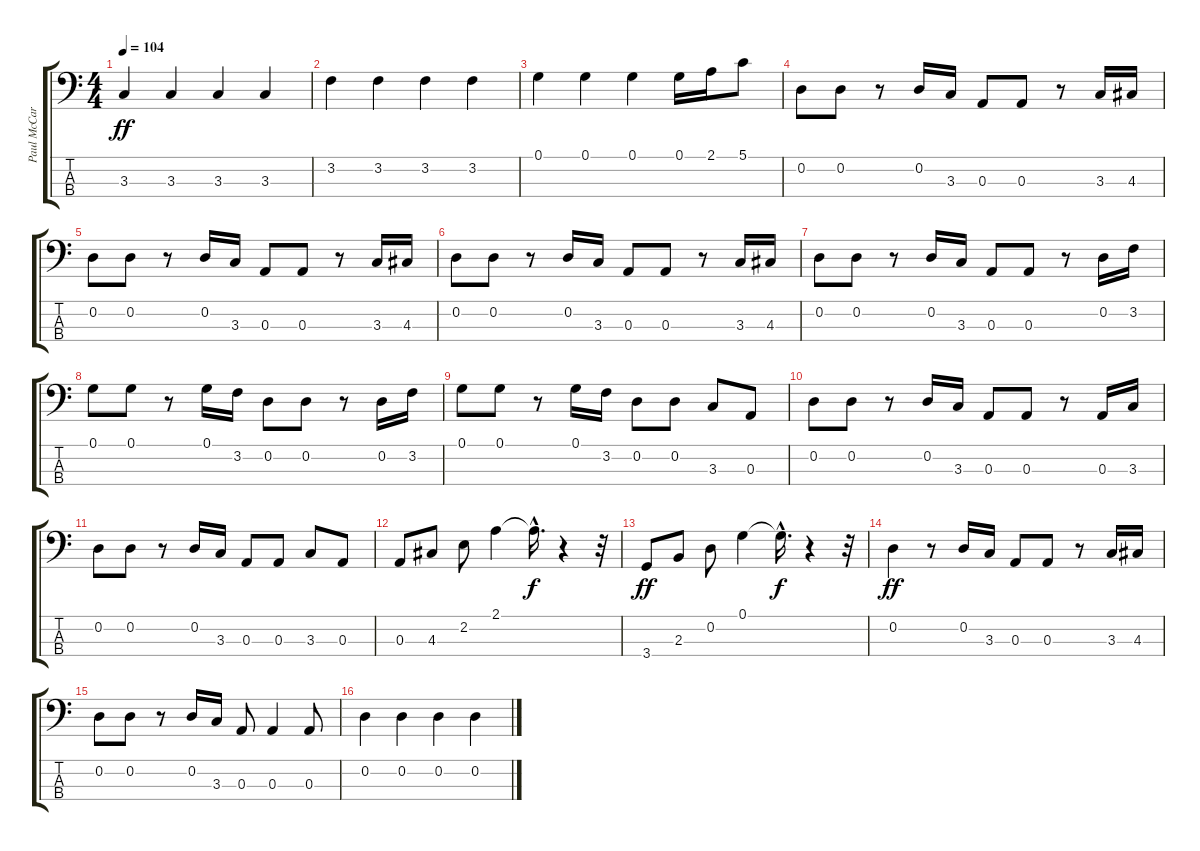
\track ("Paul McCartney - Bass" "Paul McCar") {instrument electricbassfinger}
\staff {score tabs}
\tuning (G2 D2 A1 E1) {hide}
\ts (4 4)
\tempo 104
\clef f4
\ks c
3.3.4{dy ff} 3.3.4 3.3.4 3.3.4 |
3.2.4 3.2.4 3.2.4 3.2.4 |
0.1.4 0.1.4 0.1.4 0.1.16 2.1.16 5.1.8 |
0.2.8 0.2.8 r.8 0.2.16 3.3.16 0.3.8 0.3.8 r.8 3.3.16 4.3.16 |
0.2.8 0.2.8 r.8 0.2.16 3.3.16 0.3.8 0.3.8 r.8 3.3.16 4.3.16 |
0.2.8 0.2.8 r.8 0.2.16 3.3.16 0.3.8 0.3.8 r.8 3.3.16 4.3.16 |
0.2.8 0.2.8 r.8 0.2.16 3.3.16 0.3.8 0.3.8 r.8 0.2.16 3.2.16 |
0.1.8 0.1.8 r.8 0.1.16 3.2.16 0.2.8 0.2.8 r.8 0.2.16 3.2.16 |
0.1.8 0.1.8 r.8 0.1.16 3.2.16 0.2.8 0.2.8 3.3.8 0.3.8 |
0.2.8 0.2.8 r.8 0.2.16 3.3.16 0.3.8 0.3.8 r.8 0.3.16 3.3.16 |
0.2.8 0.2.8 r.8 0.2.16 3.3.16 0.3.8 0.3.8 3.3.8 0.3.8 |
0.3.8 4.3.8 2.2.8 2.1.4 2.1{hac t}.16{d dy f} r.4 r.32 |
3.4.8{dy ff} 2.3.8 0.2.8 0.1.4 0.1{hac t}.16{d dy f} r.4 r.32 |
0.2.4{dy ff} r.8 0.2.16 3.3.16 0.3.8 0.3.8 r.8 3.3.16 4.3.16 |
0.2.8 0.2.8 r.8 0.2.16 3.3.16 0.3.8 0.3.4 0.3.8 |
0.2.4 0.2.4 0.2.4 0.2.4
